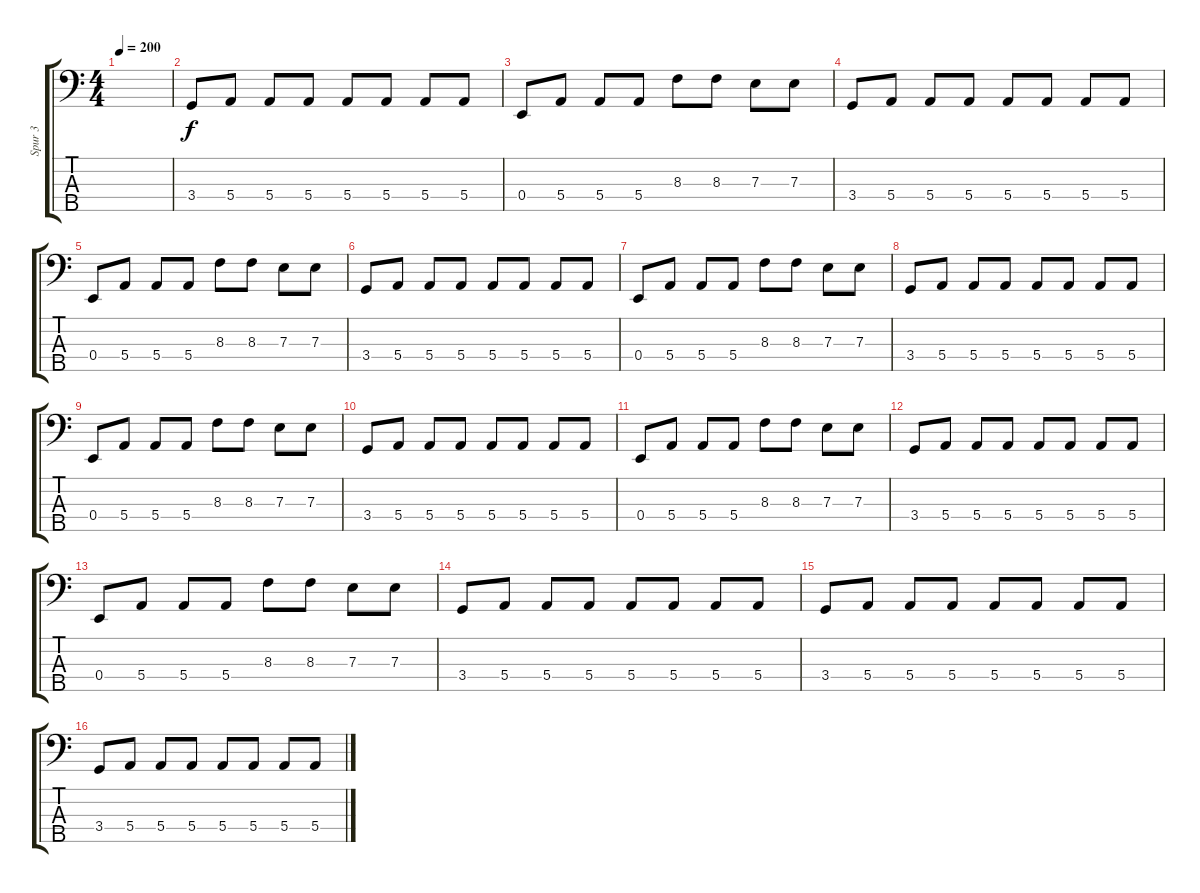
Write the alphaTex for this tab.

\track ("Spur 3" "Spur 3") {instrument electricbasspick}
\staff {score tabs}
\tuning (G2 D2 A1 E1 B0) {hide}
\ts (4 4)
\tempo 200
\clef f4
\ks c
|
3.4.8 5.4.8 5.4.8 5.4.8 5.4.8 5.4.8 5.4.8 5.4.8 |
0.4.8 5.4.8 5.4.8 5.4.8 8.3.8 8.3.8 7.3.8 7.3.8 |
3.4.8 5.4.8 5.4.8 5.4.8 5.4.8 5.4.8 5.4.8 5.4.8 |
0.4.8 5.4.8 5.4.8 5.4.8 8.3.8 8.3.8 7.3.8 7.3.8 |
3.4.8 5.4.8 5.4.8 5.4.8 5.4.8 5.4.8 5.4.8 5.4.8 |
0.4.8 5.4.8 5.4.8 5.4.8 8.3.8 8.3.8 7.3.8 7.3.8 |
3.4.8 5.4.8 5.4.8 5.4.8 5.4.8 5.4.8 5.4.8 5.4.8 |
0.4.8 5.4.8 5.4.8 5.4.8 8.3.8 8.3.8 7.3.8 7.3.8 |
3.4.8 5.4.8 5.4.8 5.4.8 5.4.8 5.4.8 5.4.8 5.4.8 |
0.4.8 5.4.8 5.4.8 5.4.8 8.3.8 8.3.8 7.3.8 7.3.8 |
3.4.8 5.4.8 5.4.8 5.4.8 5.4.8 5.4.8 5.4.8 5.4.8 |
0.4.8 5.4.8 5.4.8 5.4.8 8.3.8 8.3.8 7.3.8 7.3.8 |
3.4.8 5.4.8 5.4.8 5.4.8 5.4.8 5.4.8 5.4.8 5.4.8 |
3.4.8 5.4.8 5.4.8 5.4.8 5.4.8 5.4.8 5.4.8 5.4.8 |
3.4.8 5.4.8 5.4.8 5.4.8 5.4.8 5.4.8 5.4.8 5.4.8
